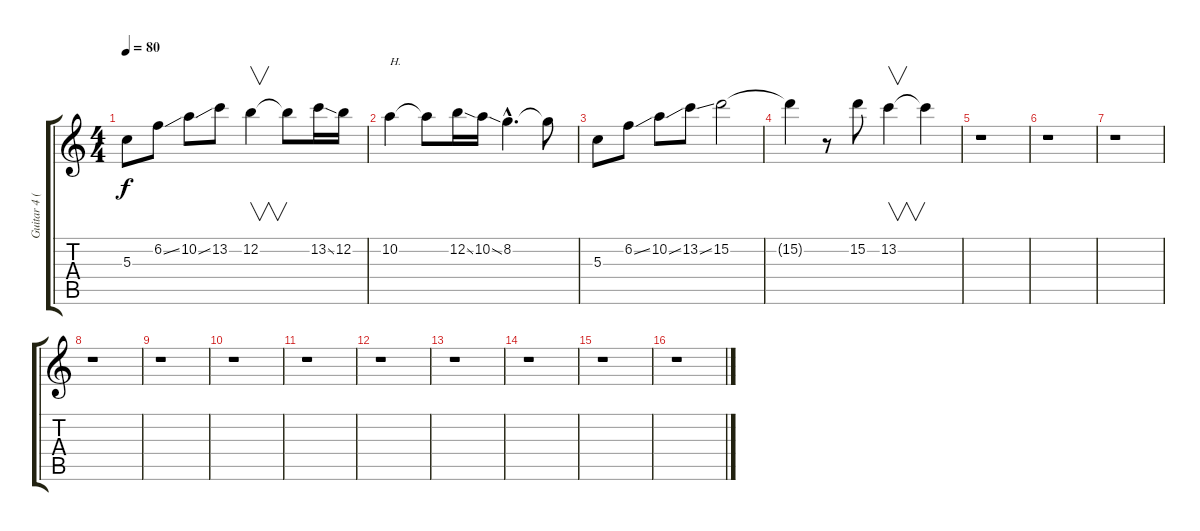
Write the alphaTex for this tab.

\track ("Guitar 4 (Disto)" "Guitar 4 (") {instrument distortionguitar}
\staff {score tabs}
\tuning (E4 B3 G3 D3 A2 E2) {hide}
\ts (4 4)
\tempo 80
\clef g2
\ks c
5.3.8{dy f instrument distortionguitar} 6.2{ss}.8 10.2{ss}.8 13.2.8 12.2.4{v} 12.2{t}.8 13.2{ss}.16 12.2.16 |
10.2.4{txt "H."} 10.2{t}.8 12.2{ss}.16 10.2{ss}.16 8.2{hac}.4{d} 8.2{t}.8 |
5.3.8 6.2{ss}.8 10.2{ss}.8 13.2{ss}.8 15.2.2 |
15.2{t}.4 r.8 15.2.8 13.2.4{v} 13.2{t}.4 |
r.1 |
r.1 |
r.1 |
r.1 |
r.1 |
r.1 |
r.1 |
r.1 |
r.1 |
r.1 |
r.1 |
r.1
